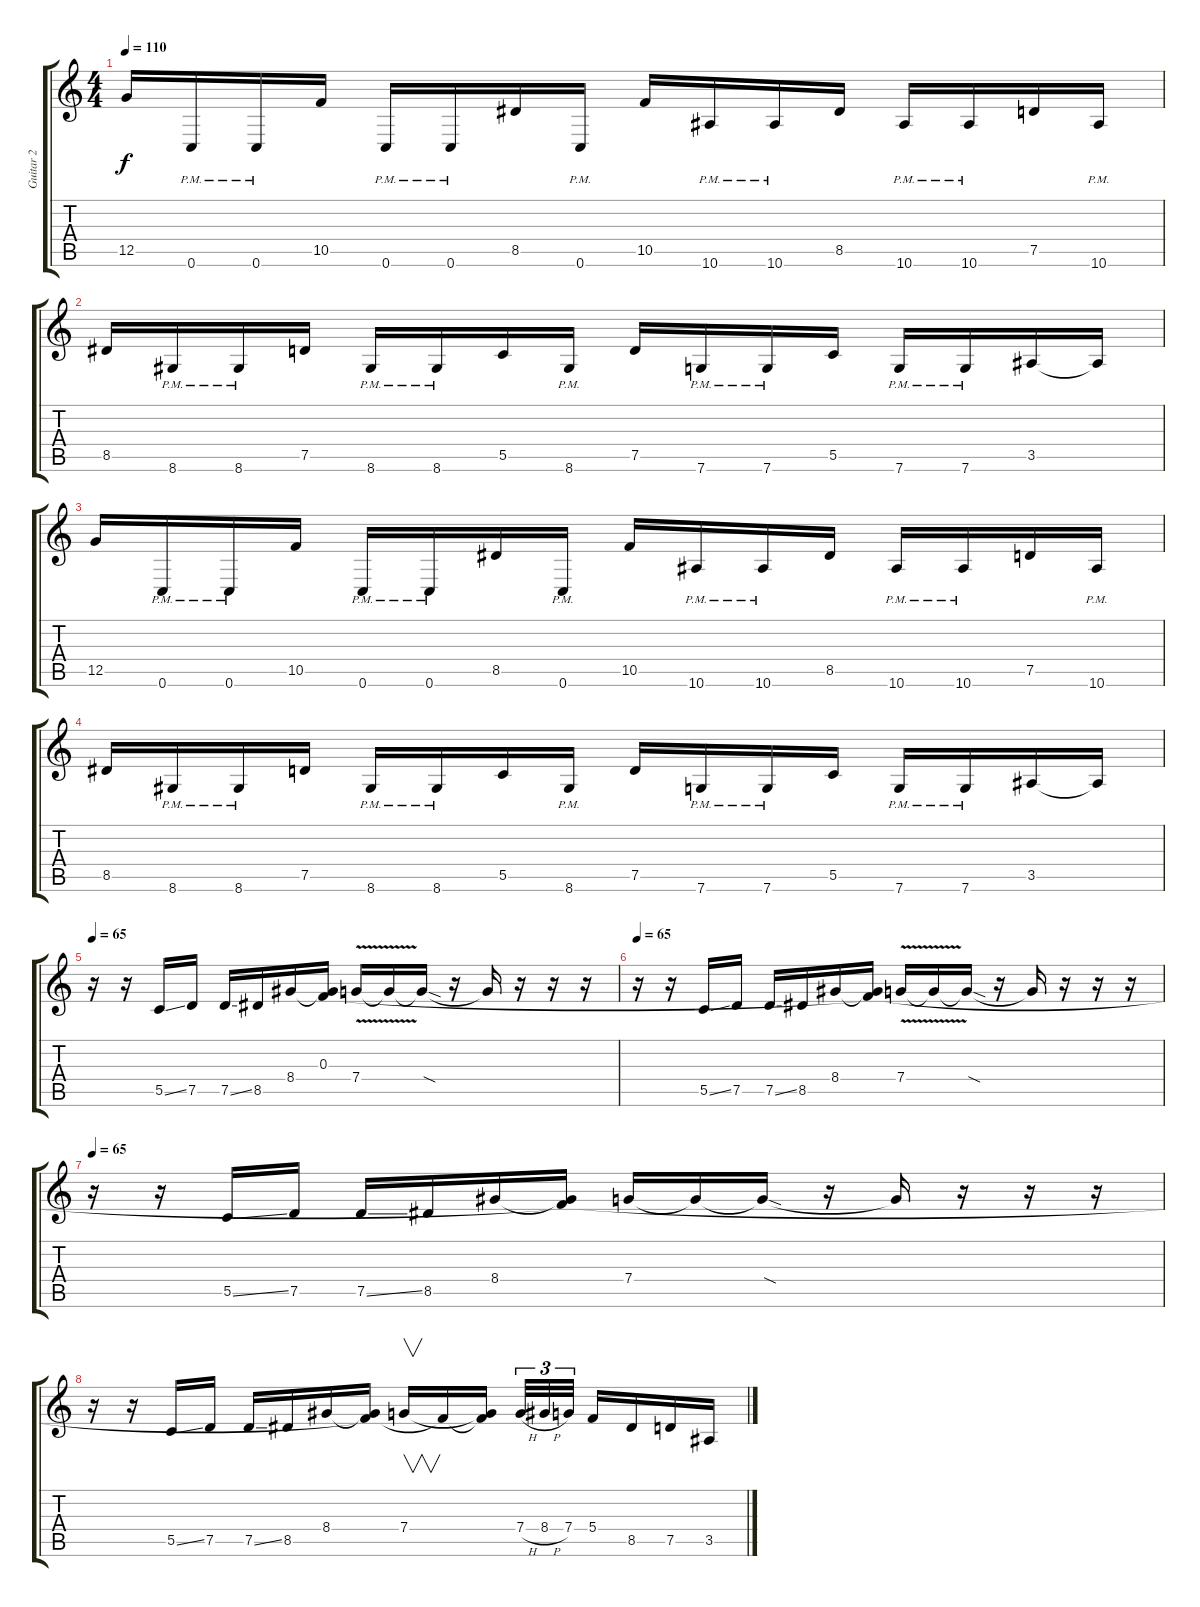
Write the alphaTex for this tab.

\track ("Guitar 2" "Guitar 2") {instrument distortionguitar}
\staff {score tabs}
\tuning (D4 A3 F3 C3 G2 C2) {hide}
\ts (4 4)
\tempo 110
\clef g2
\ks c
12.5.16{dy f} 0.6{pm}.16 0.6{pm}.16 10.5.16 0.6{pm}.16 0.6{pm}.16 8.5.16 0.6{pm}.16 10.5.16 10.6{pm}.16 10.6{pm}.16 8.5.16 10.6{pm}.16 10.6{pm}.16 7.5.16 10.6{pm}.16 |
8.5.16 8.6{pm}.16 8.6{pm}.16 7.5.16 8.6{pm}.16 8.6{pm}.16 5.5.16 8.6{pm}.16 7.5.16 7.6{pm}.16 7.6{pm}.16 5.5.16 7.6{pm}.16 7.6{pm}.16 3.5.16 3.5{t}.16 |
12.5.16 0.6{pm}.16 0.6{pm}.16 10.5.16 0.6{pm}.16 0.6{pm}.16 8.5.16 0.6{pm}.16 10.5.16 10.6{pm}.16 10.6{pm}.16 8.5.16 10.6{pm}.16 10.6{pm}.16 7.5.16 10.6{pm}.16 |
8.5.16 8.6{pm}.16 8.6{pm}.16 7.5.16 8.6{pm}.16 8.6{pm}.16 5.5.16 8.6{pm}.16 7.5.16 7.6{pm}.16 7.6{pm}.16 5.5.16 7.6{pm}.16 7.6{pm}.16 3.5.16 3.5{t}.16 |
\tempo 100
\tempo 65
r.16 r.16 5.5{ss}.16 7.5.16 7.5{ss}.16 8.5.16 8.4.16 (0.3 8.4{t}).16 7.4{v}.16 7.4{t}.16 7.4{sod t}.16 r.16 7.4{t}.16 r.16 r.16 r.16 |
\tempo 100
\tempo 65
r.16 r.16 5.5{ss}.16 7.5.16 7.5{ss}.16 8.5.16 8.4.16 (0.3{t} 8.4{t}).16 7.4{v}.16 7.4{t}.16 7.4{sod t}.16 r.16 7.4{t}.16 r.16 r.16 r.16 |
\tempo 65
r.16 r.16 5.5{ss}.16 7.5.16 7.5{ss}.16 8.5.16 8.4.16 (0.3{t} 8.4{t}).16 7.4.16 7.4{t}.16 7.4{sod t}.16 r.16 7.4{t}.16 r.16 r.16 r.16 |
r.16 r.16 5.5{ss}.16 7.5.16 7.5{ss}.16 8.5.16 8.4.16 (0.3{t} 8.4{t}).16 7.4.16{v} 0.3{t}.16 (0.3{t} 7.4{t}).16{beam splitsecondary} 7.4{h}.32{tu (3 2)} 8.4{h}.32{tu (3 2)} 7.4.32{tu (3 2)} 5.4.16 8.5.16 7.5.16 3.5.16
